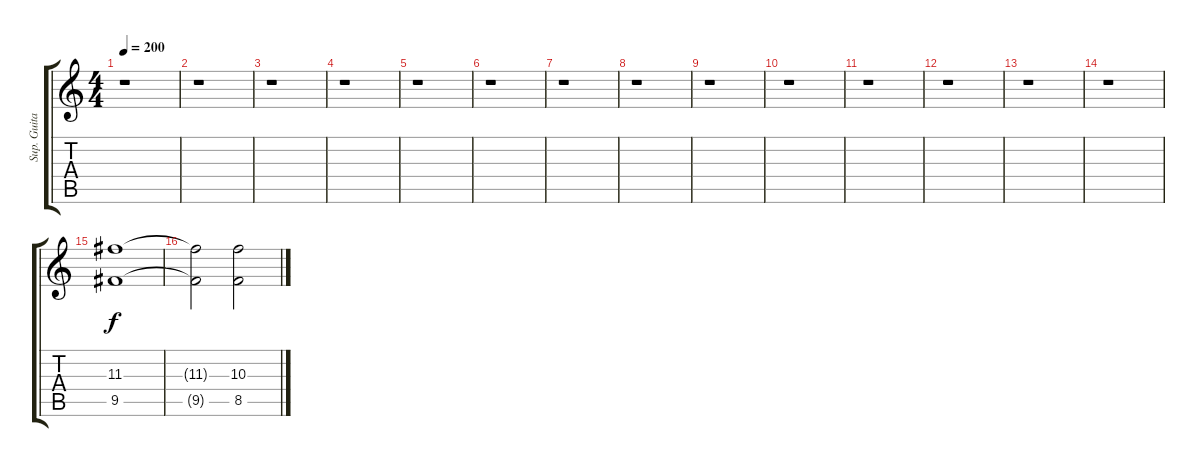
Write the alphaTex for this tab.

\track ("Sup. Guitar" "Sup. Guita") {instrument distortionguitar}
\staff {score tabs}
\tuning (E4 B3 G3 D3 A2 E2) {hide}
\ts (4 4)
\tempo 200
\clef g2
\ks c
r.1{dy f} |
r.1 |
r.1 |
r.1 |
r.1 |
r.1 |
r.1 |
r.1 |
r.1 |
r.1 |
r.1 |
r.1 |
r.1 |
r.1 |
(11.3 9.5).1 |
(11.3{t} 9.5{t}).2 (10.3 8.5).2
